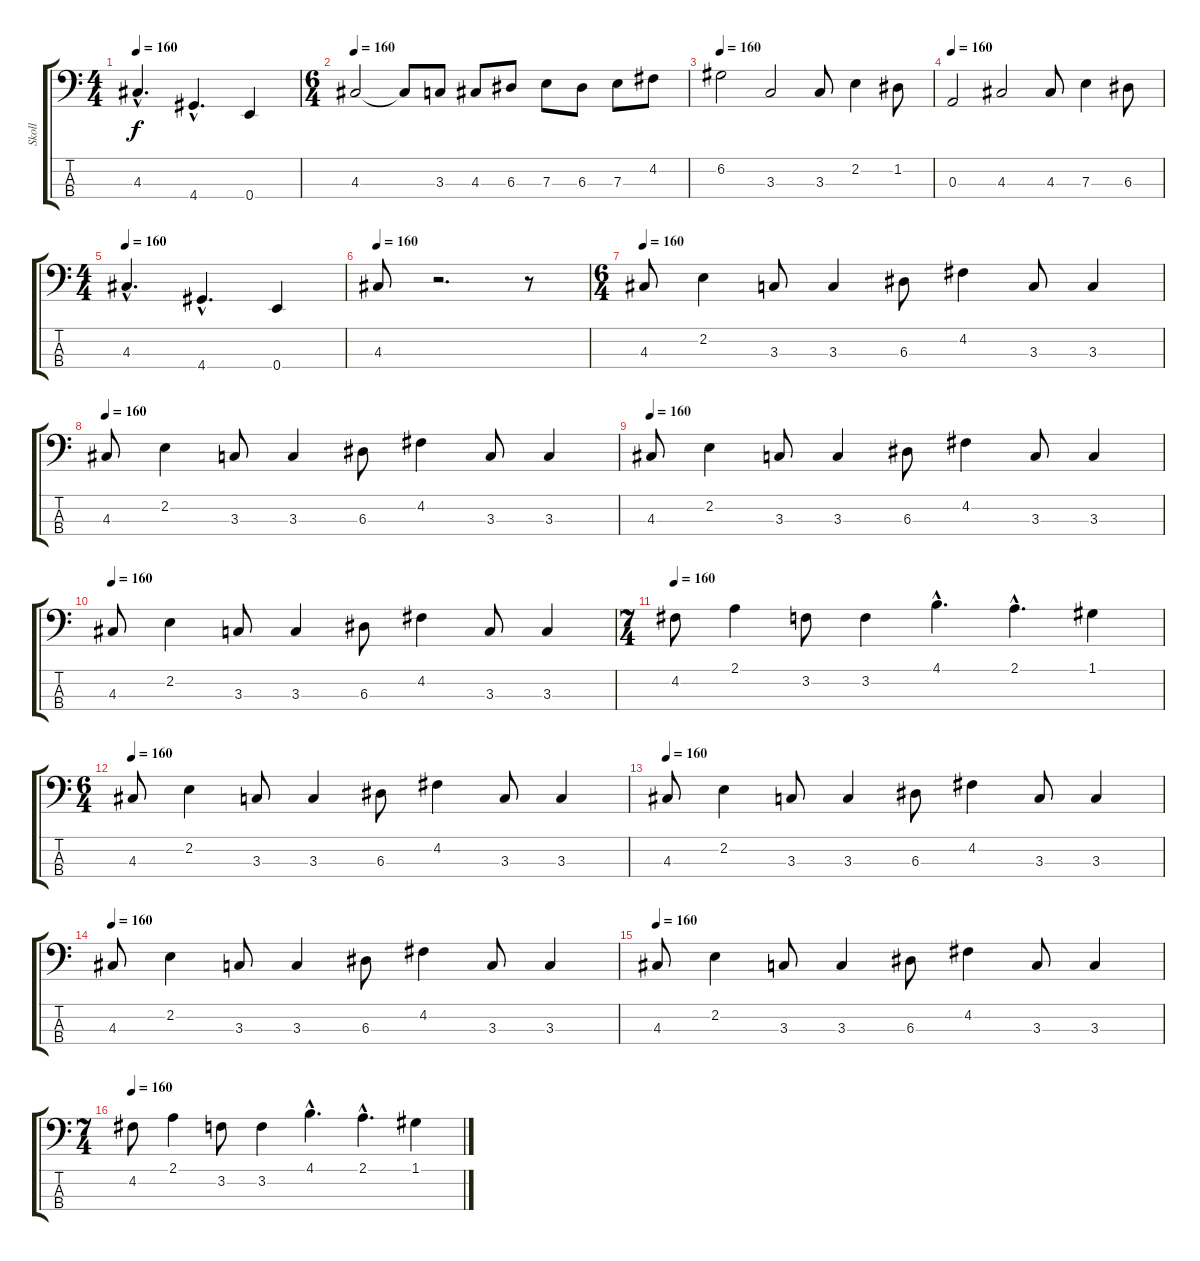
\track ("Skoll" "Skoll") {instrument electricbassfinger}
\staff {score tabs}
\tuning (G2 D2 A1 E1) {hide}
\ts (4 4)
\tempo 160
\clef f4
\ks c
4.3{hac}.4{d dy f} 4.4{hac}.4{d} 0.4.4 |
\ts (6 4)
\tempo 160
4.3.2 4.3{t}.8 3.3.8 4.3.8 6.3.8 7.3.8 6.3.8 7.3.8 4.2.8 |
\tempo 160
6.2.2 3.3.2 3.3.8 2.2.4 1.2.8 |
\tempo 160
0.3.2 4.3.2 4.3.8 7.3.4 6.3.8 |
\ts (4 4)
\tempo 160
4.3{hac}.4{d} 4.4{hac}.4{d} 0.4.4 |
\tempo 160
4.3.8 r.2{d} r.8 |
\ts (6 4)
\tempo 160
4.3.8 2.2.4 3.3.8 3.3.4 6.3.8 4.2.4 3.3.8 3.3.4 |
\tempo 160
4.3.8 2.2.4 3.3.8 3.3.4 6.3.8 4.2.4 3.3.8 3.3.4 |
\tempo 160
4.3.8 2.2.4 3.3.8 3.3.4 6.3.8 4.2.4 3.3.8 3.3.4 |
\tempo 160
4.3.8 2.2.4 3.3.8 3.3.4 6.3.8 4.2.4 3.3.8 3.3.4 |
\ts (7 4)
\tempo 160
4.2.8 2.1.4 3.2.8 3.2.4 4.1{hac}.4{d} 2.1{hac}.4{d} 1.1.4 |
\ts (6 4)
\tempo 160
4.3.8 2.2.4 3.3.8 3.3.4 6.3.8 4.2.4 3.3.8 3.3.4 |
\tempo 160
4.3.8 2.2.4 3.3.8 3.3.4 6.3.8 4.2.4 3.3.8 3.3.4 |
\tempo 160
4.3.8 2.2.4 3.3.8 3.3.4 6.3.8 4.2.4 3.3.8 3.3.4 |
\tempo 160
4.3.8 2.2.4 3.3.8 3.3.4 6.3.8 4.2.4 3.3.8 3.3.4 |
\ts (7 4)
\tempo 160
4.2.8 2.1.4 3.2.8 3.2.4 4.1{hac}.4{d} 2.1{hac}.4{d} 1.1.4
